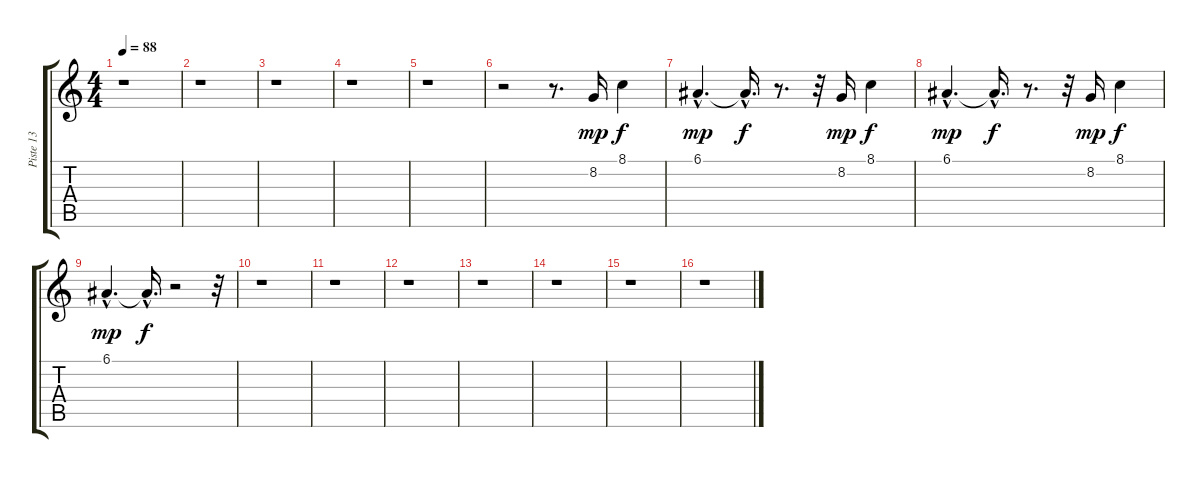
\track ("Piste 13" "Piste 13") {instrument pad3polysynth}
\staff {score tabs}
\tuning (E4 B3 G3 D3 A2 E2) {hide}
\ts (4 4)
\tempo 88
\clef g2
\ks c
r.1{dy mp} |
r.1 |
r.1 |
r.1 |
r.1 |
r.2 r.8{d} 8.2.16 8.1.4{dy f} |
6.1{hac}.4{d dy mp} 6.1{hac t}.16{d dy f} r.8{d} r.32 8.2.16{dy mp} 8.1.4{dy f} |
6.1{hac}.4{d dy mp} 6.1{hac t}.16{d dy f} r.8{d} r.32 8.2.16{dy mp} 8.1.4{dy f} |
6.1{hac}.4{d dy mp} 6.1{hac t}.16{d dy f} r.2 r.32 |
r.1 |
r.1 |
r.1 |
r.1 |
r.1 |
r.1 |
r.1
